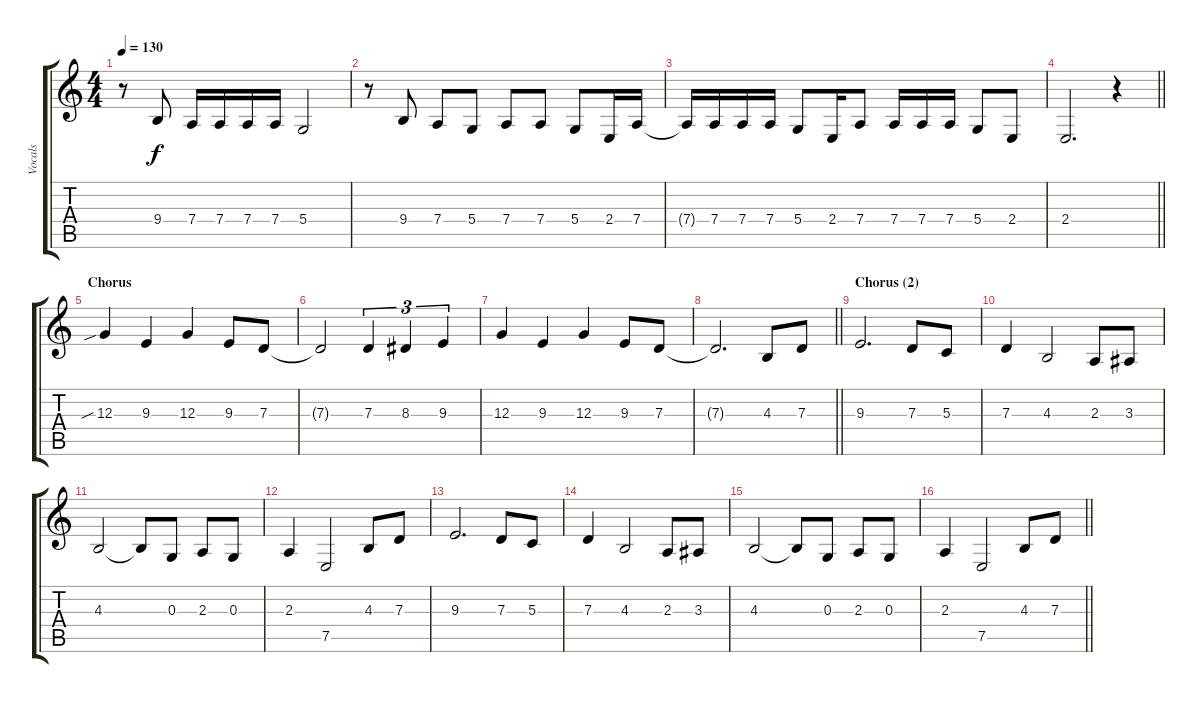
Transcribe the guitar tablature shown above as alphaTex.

\track ("Vocals" "Vocals") {instrument tenorsax}
\staff {score tabs}
\tuning (E4 B3 G3 D3 A2 E2) {hide}
\ts (4 4)
\tempo 130
\clef g2
\ks c
r.8{dy f} 9.4.8 7.4.16 7.4.16 7.4.16 7.4.16 5.4.2 |
r.8 9.4.8 7.4.8 5.4.8 7.4.8 7.4.8 5.4.8 2.4.16 7.4.16 |
7.4{t}.16 7.4.16 7.4.16 7.4.16 5.4.8 2.4.16 7.4.8 7.4.16 7.4.16 7.4.16 5.4.8 2.4.8 |
\barLineRight lightlight
2.4.2{d} r.4 |
\section ("" "Chorus")
12.3{sib}.4 9.3.4 12.3.4 9.3.8 7.3.8 |
7.3{t}.2 7.3.4{tu (3 2)} 8.3.4{tu (3 2)} 9.3.4{tu (3 2)} |
12.3.4 9.3.4 12.3.4 9.3.8 7.3.8 |
\barLineRight lightlight
7.3{t}.2{d} 4.3.8 7.3.8 |
\section ("" "Chorus (2)")
9.3.2{d} 7.3.8 5.3.8 |
7.3.4 4.3.2 2.3.8 3.3.8 |
4.3.2 4.3{t}.8 0.3.8 2.3.8 0.3.8 |
2.3.4 7.5.2 4.3.8 7.3.8 |
9.3.2{d} 7.3.8 5.3.8 |
7.3.4 4.3.2 2.3.8 3.3.8 |
4.3.2 4.3{t}.8 0.3.8 2.3.8 0.3.8 |
\barLineRight lightlight
2.3.4 7.5.2 4.3.8 7.3.8
